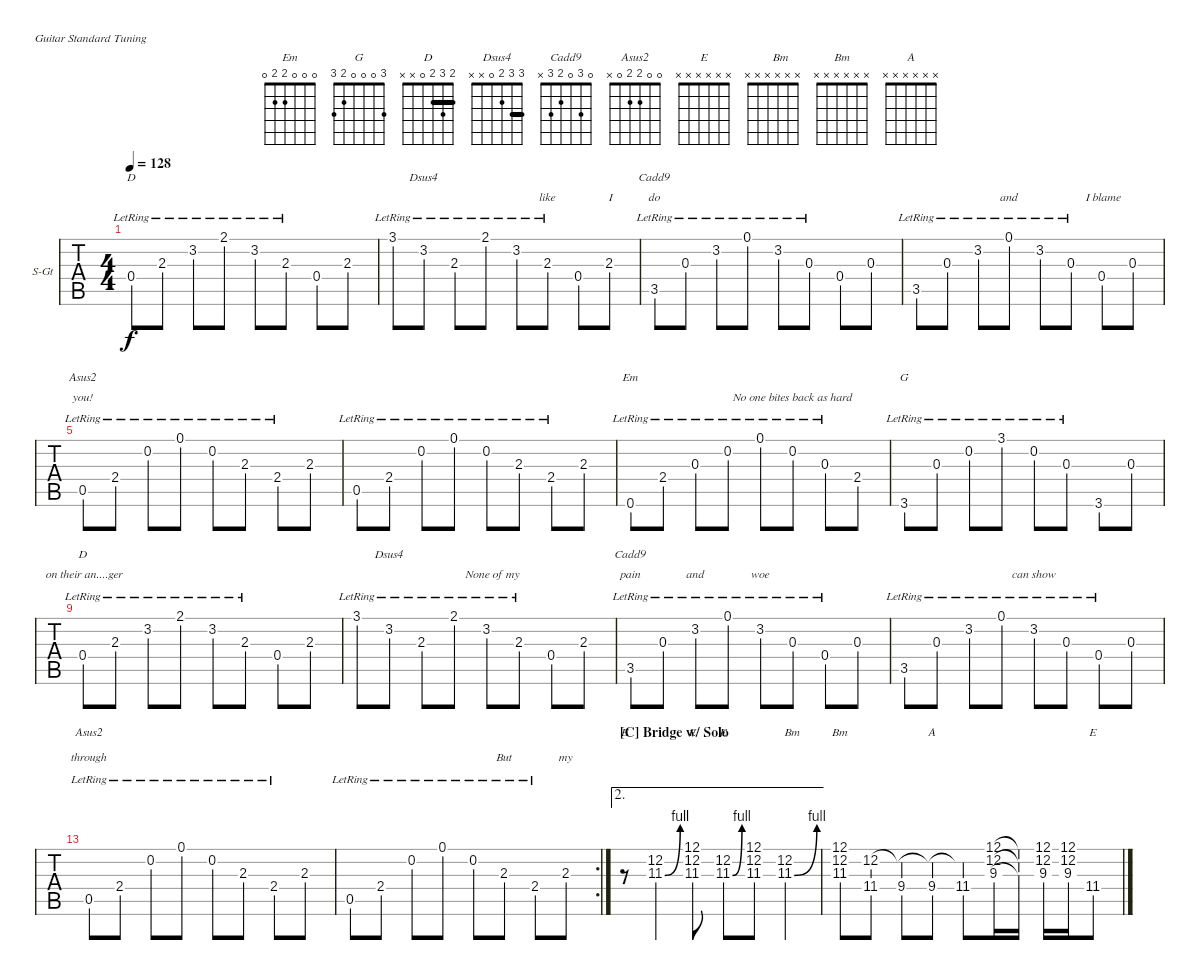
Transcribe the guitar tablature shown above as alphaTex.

\bracketExtendMode nobrackets
\firstSystemTrackNameOrientation horizontal
\otherSystemsTrackNameOrientation horizontal
\defaultBarNumberDisplay FirstOfSystem
\track ("Acoustic 1" "S-Gt") {instrument acousticguitarsteel}
\staff {tabs}
\tuning (E4 B3 G3 D3 A2 E2)
\chord ("Em" 0 0 0 2 2 0) {showfingering false}
\chord ("G" 3 0 0 0 2 3) {showfingering false}
\chord ("D" 2 3 2 0 x x) {showfingering false barre 2}
\chord ("Dsus4" 3 3 2 0 x x) {showfingering false barre 3}
\chord ("Cadd9" 0 3 0 2 3 x) {showfingering false}
\chord ("Asus2" 0 0 2 2 0 x) {showfingering false}
\chord ("E" x x x x x x)
\chord ("     Bm" x x x x x x)
\chord ("Bm" x x x x x x)
\chord ("A" x x x x x x)
\ts (4 4)
\tempo 128
\clef g2
\ks c
0.4{lr}.8{ch "D" lyrics (0 "") lyrics (1 "") lyrics (2 "") lyrics (3 "") lyrics (4 "") dy f} 2.3{lr}.8{lyrics (0 "") lyrics (1 "") lyrics (2 "") lyrics (3 "") lyrics (4 "")} 3.2{lr}.8{lyrics (0 "") lyrics (1 "") lyrics (2 "") lyrics (3 "") lyrics (4 "")} 2.1{lr}.8{lyrics (0 "") lyrics (1 "") lyrics (2 "") lyrics (3 "") lyrics (4 "")} 3.2{lr}.8{lyrics (0 "") lyrics (1 "") lyrics (2 "") lyrics (3 "") lyrics (4 "")} 2.3{lr}.8{lyrics (0 "") lyrics (1 "") lyrics (2 "") lyrics (3 "") lyrics (4 "")} 0.4.8{lyrics (0 "") lyrics (1 "") lyrics (2 "") lyrics (3 "") lyrics (4 "")} 2.3.8{lyrics (0 "") lyrics (1 "") lyrics (2 "") lyrics (3 "") lyrics (4 "")} |
3.1{lr}.8{lyrics (0 "") lyrics (1 "") lyrics (2 "") lyrics (3 "") lyrics (4 "")} 3.2{lr}.8{ch "Dsus4" lyrics (0 "") lyrics (1 "") lyrics (2 "") lyrics (3 "") lyrics (4 "")} 2.3{lr}.8{lyrics (0 "") lyrics (1 "") lyrics (2 "") lyrics (3 "") lyrics (4 "")} 2.1{lr}.8{lyrics (0 "") lyrics (1 "") lyrics (2 "") lyrics (3 "") lyrics (4 "")} 3.2{lr}.8{lyrics (0 "") lyrics (1 "") lyrics (2 "") lyrics (3 "") lyrics (4 "")} 2.3{lr}.8{lyrics (0 "") lyrics (1 "") lyrics (2 "like") lyrics (3 "") lyrics (4 "")} 0.4.8{lyrics (0 "") lyrics (1 "") lyrics (2 "") lyrics (3 "") lyrics (4 "")} 2.3.8{lyrics (0 "") lyrics (1 "") lyrics (2 " I ") lyrics (3 "") lyrics (4 "")} |
3.5{lr}.8{ch "Cadd9" lyrics (0 "") lyrics (1 "") lyrics (2 "do") lyrics (3 "") lyrics (4 "")} 0.3{lr}.8{lyrics (0 "") lyrics (1 "") lyrics (2 "") lyrics (3 "") lyrics (4 "")} 3.2{lr}.8{lyrics (0 "") lyrics (1 "") lyrics (2 "") lyrics (3 "") lyrics (4 "")} 0.1{lr}.8{lyrics (0 "") lyrics (1 "") lyrics (2 "") lyrics (3 "") lyrics (4 "")} 3.2{lr}.8{lyrics (0 "") lyrics (1 "") lyrics (2 "") lyrics (3 "") lyrics (4 "")} 0.3{lr}.8{lyrics (0 "") lyrics (1 "") lyrics (2 "") lyrics (3 "") lyrics (4 "")} 0.4.8{lyrics (0 "") lyrics (1 "") lyrics (2 "") lyrics (3 "") lyrics (4 "")} 0.3.8{lyrics (0 "") lyrics (1 "") lyrics (2 "") lyrics (3 "") lyrics (4 "")} |
3.5{lr}.8{lyrics (0 "") lyrics (1 "") lyrics (2 "") lyrics (3 "") lyrics (4 "")} 0.3{lr}.8{lyrics (0 "") lyrics (1 "") lyrics (2 "") lyrics (3 "") lyrics (4 "")} 3.2{lr}.8{lyrics (0 "") lyrics (1 "") lyrics (2 "") lyrics (3 "") lyrics (4 "")} 0.1{lr}.8{lyrics (0 "") lyrics (1 "") lyrics (2 "and") lyrics (3 "") lyrics (4 "")} 3.2{lr}.8{lyrics (0 "") lyrics (1 "") lyrics (2 "") lyrics (3 "") lyrics (4 "")} 0.3{lr}.8{lyrics (0 "") lyrics (1 "") lyrics (2 "") lyrics (3 "") lyrics (4 "")} 0.4.8{lyrics (0 "") lyrics (1 "") lyrics (2 " I blame") lyrics (3 "") lyrics (4 "")} 0.3.8{lyrics (0 "") lyrics (1 "") lyrics (2 "") lyrics (3 "") lyrics (4 "")} |
0.5{lr}.8{ch "Asus2" lyrics (0 "") lyrics (1 "") lyrics (2 "you!") lyrics (3 "") lyrics (4 "")} 2.4{lr}.8{lyrics (0 "") lyrics (1 "") lyrics (2 "") lyrics (3 "") lyrics (4 "")} 0.2{lr}.8{lyrics (0 "") lyrics (1 "") lyrics (2 "") lyrics (3 "") lyrics (4 "")} 0.1{lr}.8{lyrics (0 "") lyrics (1 "") lyrics (2 "") lyrics (3 "") lyrics (4 "")} 0.2{lr}.8{lyrics (0 "") lyrics (1 "") lyrics (2 "") lyrics (3 "") lyrics (4 "")} 2.3{lr}.8{lyrics (0 "") lyrics (1 "") lyrics (2 "") lyrics (3 "") lyrics (4 "")} 2.4{lr}.8{lyrics (0 "") lyrics (1 "") lyrics (2 "") lyrics (3 "") lyrics (4 "")} 2.3.8{lyrics (0 "") lyrics (1 "") lyrics (2 "") lyrics (3 "") lyrics (4 "")} |
0.5{lr}.8{lyrics (0 "") lyrics (1 "") lyrics (2 "") lyrics (3 "") lyrics (4 "")} 2.4{lr}.8{lyrics (0 "") lyrics (1 "") lyrics (2 "") lyrics (3 "") lyrics (4 "")} 0.2{lr}.8{lyrics (0 "") lyrics (1 "") lyrics (2 "") lyrics (3 "") lyrics (4 "")} 0.1{lr}.8{lyrics (0 "") lyrics (1 "") lyrics (2 "") lyrics (3 "") lyrics (4 "")} 0.2{lr}.8{lyrics (0 "") lyrics (1 "") lyrics (2 "") lyrics (3 "") lyrics (4 "")} 2.3{lr}.8{lyrics (0 "") lyrics (1 "") lyrics (2 "") lyrics (3 "") lyrics (4 "")} 2.4{lr}.8{lyrics (0 "") lyrics (1 "") lyrics (2 "") lyrics (3 "") lyrics (4 "")} 2.3.8{lyrics (0 "") lyrics (1 "") lyrics (2 "") lyrics (3 "") lyrics (4 "")} |
0.6{lr}.8{ch "Em" lyrics (0 "") lyrics (1 "") lyrics (2 "") lyrics (3 "") lyrics (4 "")} 2.4{lr}.8{lyrics (0 "") lyrics (1 "") lyrics (2 "") lyrics (3 "") lyrics (4 "")} 0.3{lr}.8{lyrics (0 "") lyrics (1 "") lyrics (2 "") lyrics (3 "") lyrics (4 "")} 0.2{lr}.8{lyrics (0 "") lyrics (1 "") lyrics (2 "") lyrics (3 "") lyrics (4 "")} 0.1{lr}.8{lyrics (0 "") lyrics (1 "") lyrics (2 "") lyrics (3 "") lyrics (4 "")} 0.2{lr}.8{lyrics (0 "") lyrics (1 "") lyrics (2 "No one bites back as hard ") lyrics (3 "") lyrics (4 "")} 0.3{lr}.8{lyrics (0 "") lyrics (1 "") lyrics (2 "") lyrics (3 "") lyrics (4 "")} 2.4.8{lyrics (0 "") lyrics (1 "") lyrics (2 "") lyrics (3 "") lyrics (4 "")} |
3.6{lr}.8{ch "G" lyrics (0 "") lyrics (1 "") lyrics (2 "") lyrics (3 "") lyrics (4 "")} 0.3{lr}.8{lyrics (0 "") lyrics (1 "") lyrics (2 "") lyrics (3 "") lyrics (4 "")} 0.2{lr}.8{lyrics (0 "") lyrics (1 "") lyrics (2 "") lyrics (3 "") lyrics (4 "")} 3.1{lr}.8{lyrics (0 "") lyrics (1 "") lyrics (2 "") lyrics (3 "") lyrics (4 "")} 0.2{lr}.8{lyrics (0 "") lyrics (1 "") lyrics (2 "") lyrics (3 "") lyrics (4 "")} 0.3{lr}.8{lyrics (0 "") lyrics (1 "") lyrics (2 "") lyrics (3 "") lyrics (4 "")} 3.6.8{lyrics (0 "") lyrics (1 "") lyrics (2 "") lyrics (3 "") lyrics (4 "")} 0.3.8{lyrics (0 "") lyrics (1 "") lyrics (2 "") lyrics (3 "") lyrics (4 "")} |
0.4{lr}.8{ch "D" lyrics (0 "") lyrics (1 "") lyrics (2 " on their an....ger    ") lyrics (3 "") lyrics (4 "")} 2.3{lr}.8{lyrics (0 "") lyrics (1 "") lyrics (2 "") lyrics (3 "") lyrics (4 "")} 3.2{lr}.8{lyrics (0 "") lyrics (1 "") lyrics (2 "") lyrics (3 "") lyrics (4 "")} 2.1{lr}.8{lyrics (0 "") lyrics (1 "") lyrics (2 "") lyrics (3 "") lyrics (4 "")} 3.2{lr}.8{lyrics (0 "") lyrics (1 "") lyrics (2 "") lyrics (3 "") lyrics (4 "")} 2.3{lr}.8{lyrics (0 "") lyrics (1 "") lyrics (2 "") lyrics (3 "") lyrics (4 "")} 0.4.8{lyrics (0 "") lyrics (1 "") lyrics (2 "") lyrics (3 "") lyrics (4 "")} 2.3.8{lyrics (0 "") lyrics (1 "") lyrics (2 "") lyrics (3 "") lyrics (4 "")} |
3.1{lr}.8{lyrics (0 "") lyrics (1 "") lyrics (2 "") lyrics (3 "") lyrics (4 "")} 3.2{lr}.8{ch "Dsus4" lyrics (0 "") lyrics (1 "") lyrics (2 "") lyrics (3 "") lyrics (4 "")} 2.3{lr}.8{lyrics (0 "") lyrics (1 "") lyrics (2 "") lyrics (3 "") lyrics (4 "")} 2.1{lr}.8{lyrics (0 "") lyrics (1 "") lyrics (2 "") lyrics (3 "") lyrics (4 "")} 3.2{lr}.8{lyrics (0 "") lyrics (1 "") lyrics (2 "    None of my") lyrics (3 "") lyrics (4 "")} 2.3{lr}.8{lyrics (0 "") lyrics (1 "") lyrics (2 "") lyrics (3 "") lyrics (4 "")} 0.4.8{lyrics (0 "") lyrics (1 "") lyrics (2 "") lyrics (3 "") lyrics (4 "")} 2.3.8{lyrics (0 "") lyrics (1 "") lyrics (2 "") lyrics (3 "") lyrics (4 "")} |
3.5{lr}.8{ch "Cadd9" lyrics (0 "") lyrics (1 "") lyrics (2 "pain ") lyrics (3 "") lyrics (4 "")} 0.3{lr}.8{lyrics (0 "") lyrics (1 "") lyrics (2 "") lyrics (3 "") lyrics (4 "")} 3.2{lr}.8{lyrics (0 "") lyrics (1 "") lyrics (2 "and") lyrics (3 "") lyrics (4 "")} 0.1{lr}.8{lyrics (0 "") lyrics (1 "") lyrics (2 "") lyrics (3 "") lyrics (4 "")} 3.2{lr}.8{lyrics (0 "") lyrics (1 "") lyrics (2 "woe") lyrics (3 "") lyrics (4 "")} 0.3{lr}.8{lyrics (0 "") lyrics (1 "") lyrics (2 "") lyrics (3 "") lyrics (4 "")} 0.4{lr}.8{lyrics (0 "") lyrics (1 "") lyrics (2 "") lyrics (3 "") lyrics (4 "")} 0.3.8{lyrics (0 "") lyrics (1 "") lyrics (2 "") lyrics (3 "") lyrics (4 "")} |
3.5{lr}.8{lyrics (0 "") lyrics (1 "") lyrics (2 "") lyrics (3 "") lyrics (4 "")} 0.3{lr}.8{lyrics (0 "") lyrics (1 "") lyrics (2 "") lyrics (3 "") lyrics (4 "")} 3.2{lr}.8{lyrics (0 "") lyrics (1 "") lyrics (2 "") lyrics (3 "") lyrics (4 "")} 0.1{lr}.8{lyrics (0 "") lyrics (1 "") lyrics (2 "") lyrics (3 "") lyrics (4 "")} 3.2{lr}.8{lyrics (0 "") lyrics (1 "") lyrics (2 "can show") lyrics (3 "") lyrics (4 "")} 0.3{lr}.8{lyrics (0 "") lyrics (1 "") lyrics (2 "") lyrics (3 "") lyrics (4 "")} 0.4{lr}.8{lyrics (0 "") lyrics (1 "") lyrics (2 "") lyrics (3 "") lyrics (4 "")} 0.3.8{lyrics (0 "") lyrics (1 "") lyrics (2 "") lyrics (3 "") lyrics (4 "")} |
0.5{lr}.8{ch "Asus2" lyrics (0 "") lyrics (1 "") lyrics (2 "through") lyrics (3 "") lyrics (4 "")} 2.4{lr}.8{lyrics (0 "") lyrics (1 "") lyrics (2 "") lyrics (3 "") lyrics (4 "")} 0.2{lr}.8{lyrics (0 "") lyrics (1 "") lyrics (2 "") lyrics (3 "") lyrics (4 "")} 0.1{lr}.8{lyrics (0 "") lyrics (1 "") lyrics (2 "") lyrics (3 "") lyrics (4 "")} 0.2{lr}.8{lyrics (0 "") lyrics (1 "") lyrics (2 "") lyrics (3 "") lyrics (4 "")} 2.3{lr}.8{lyrics (0 "") lyrics (1 "") lyrics (2 "") lyrics (3 "") lyrics (4 "")} 2.4{lr}.8{lyrics (0 "") lyrics (1 "") lyrics (2 "") lyrics (3 "") lyrics (4 "")} 2.3.8{lyrics (0 "") lyrics (1 "") lyrics (2 "") lyrics (3 "") lyrics (4 "")} |
\rc 2
0.5{lr}.8{lyrics (0 "") lyrics (1 "") lyrics (2 "") lyrics (3 "") lyrics (4 "")} 2.4{lr}.8{lyrics (0 "") lyrics (1 "") lyrics (2 "") lyrics (3 "") lyrics (4 "")} 0.2{lr}.8{lyrics (0 "") lyrics (1 "") lyrics (2 "") lyrics (3 "") lyrics (4 "")} 0.1{lr}.8{lyrics (0 "") lyrics (1 "") lyrics (2 "") lyrics (3 "") lyrics (4 "")} 0.2{lr}.8{lyrics (0 "") lyrics (1 "") lyrics (2 "") lyrics (3 "") lyrics (4 "")} 2.3{lr}.8{lyrics (0 "") lyrics (1 "") lyrics (2 "But") lyrics (3 "") lyrics (4 "")} 2.4{lr}.8{lyrics (0 "") lyrics (1 "") lyrics (2 "") lyrics (3 "") lyrics (4 "")} 2.3.8{lyrics (0 "") lyrics (1 "") lyrics (2 "my") lyrics (3 "") lyrics (4 "")} |
\ae 2
\section ("C" "Bridge w/ Solo")
r.8{ch "E"} (12.2 11.3{be (bend 0 0 60 4)}).4{lyrics (0 "") lyrics (1 "") lyrics (2 "") lyrics (3 "") lyrics (4 "")} (12.1 12.2 11.3).8{ch "E" lyrics (0 "") lyrics (1 "") lyrics (2 "") lyrics (3 "") lyrics (4 "")} (12.2 11.3{be (bend 0 0 60 4)}).8{ch "E"} (12.1 12.2 11.3).8 (12.2 11.3{be (bend 0 0 60 4)}).4{ch "     Bm"} |
(12.1 12.2 11.3).8{ch "Bm"} (12.2 11.4).8 (12.2{t} 9.4).8 (12.2{t} 9.4).8{ch "A"} (12.2{t} 11.4).8 (12.1 12.2 9.3).16 (12.1{t} 12.2{t} 9.3{t}).16 (12.1 12.2 9.3).16 (12.1 12.2 9.3).16 11.4.8{ch "E"}
